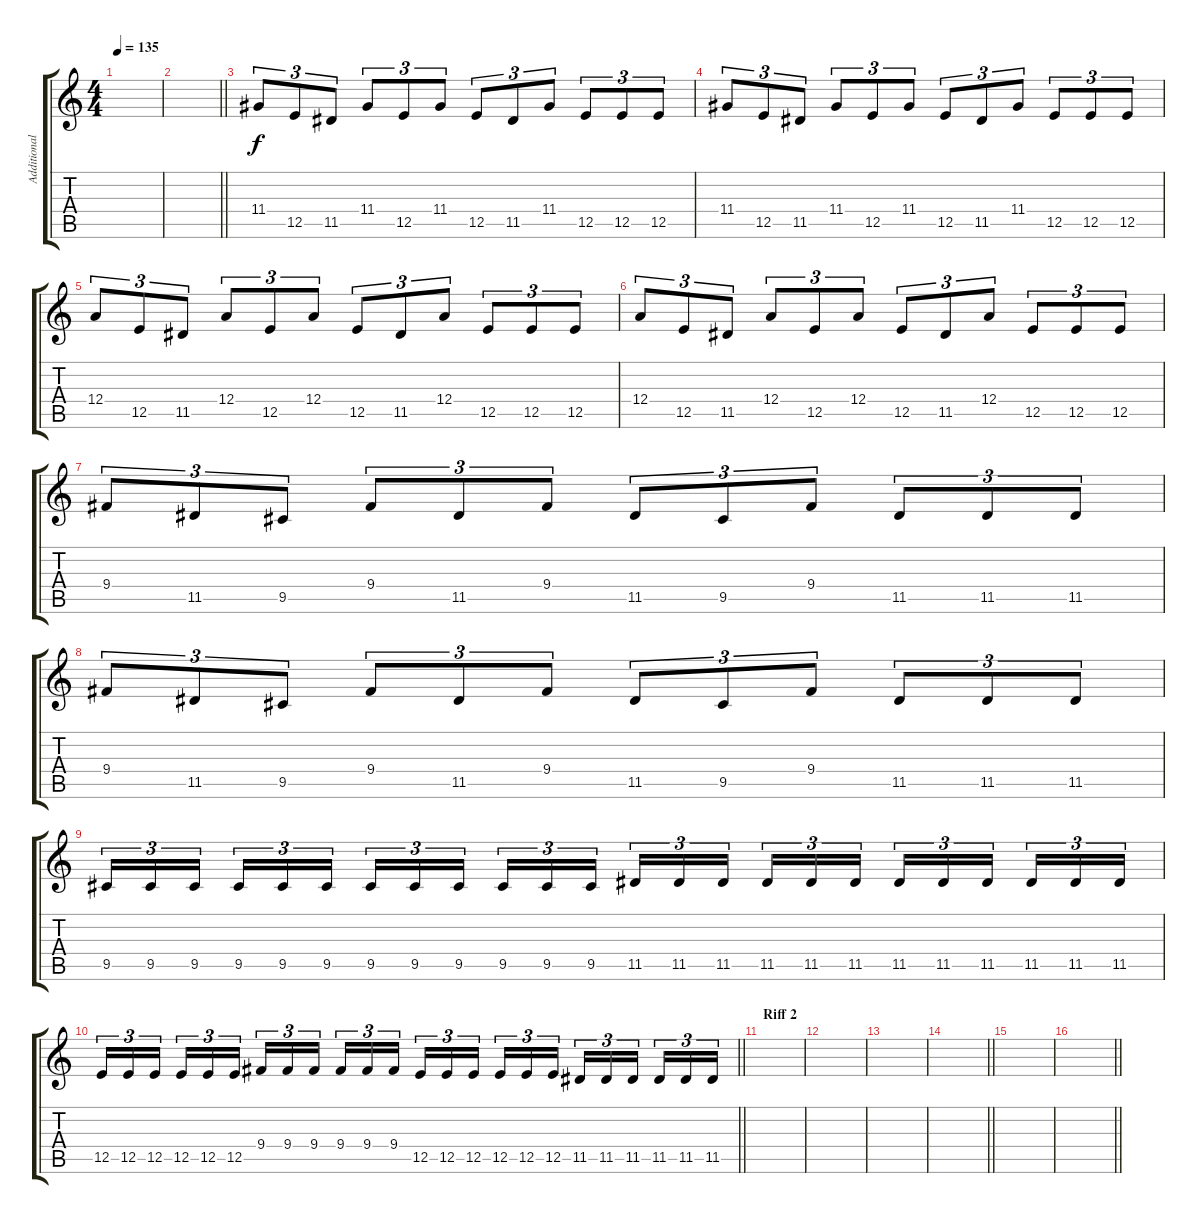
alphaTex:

\track ("Additional Guitar" "Additional") {instrument distortionguitar}
\staff {score tabs}
\tuning (B3 Gb3 D3 A2 E2 B1) {hide}
\ts (4 4)
\tempo 135
\clef g2
\ks c
|
\barLineRight lightlight
|
\section ("" "")
11.4.8{tu (3 2) volume 14 balance 13} 12.5.8{tu (3 2)} 11.5.8{tu (3 2)} 11.4.8{tu (3 2)} 12.5.8{tu (3 2)} 11.4.8{tu (3 2)} 12.5.8{tu (3 2)} 11.5.8{tu (3 2)} 11.4.8{tu (3 2)} 12.5.8{tu (3 2)} 12.5.8{tu (3 2)} 12.5.8{tu (3 2)} |
11.4.8{tu (3 2)} 12.5.8{tu (3 2)} 11.5.8{tu (3 2)} 11.4.8{tu (3 2)} 12.5.8{tu (3 2)} 11.4.8{tu (3 2)} 12.5.8{tu (3 2)} 11.5.8{tu (3 2)} 11.4.8{tu (3 2)} 12.5.8{tu (3 2)} 12.5.8{tu (3 2)} 12.5.8{tu (3 2)} |
12.4.8{tu (3 2)} 12.5.8{tu (3 2)} 11.5.8{tu (3 2)} 12.4.8{tu (3 2)} 12.5.8{tu (3 2)} 12.4.8{tu (3 2)} 12.5.8{tu (3 2)} 11.5.8{tu (3 2)} 12.4.8{tu (3 2)} 12.5.8{tu (3 2)} 12.5.8{tu (3 2)} 12.5.8{tu (3 2)} |
12.4.8{tu (3 2)} 12.5.8{tu (3 2)} 11.5.8{tu (3 2)} 12.4.8{tu (3 2)} 12.5.8{tu (3 2)} 12.4.8{tu (3 2)} 12.5.8{tu (3 2)} 11.5.8{tu (3 2)} 12.4.8{tu (3 2)} 12.5.8{tu (3 2)} 12.5.8{tu (3 2)} 12.5.8{tu (3 2)} |
9.4.8{tu (3 2)} 11.5.8{tu (3 2)} 9.5.8{tu (3 2)} 9.4.8{tu (3 2)} 11.5.8{tu (3 2)} 9.4.8{tu (3 2)} 11.5.8{tu (3 2)} 9.5.8{tu (3 2)} 9.4.8{tu (3 2)} 11.5.8{tu (3 2)} 11.5.8{tu (3 2)} 11.5.8{tu (3 2)} |
9.4.8{tu (3 2)} 11.5.8{tu (3 2)} 9.5.8{tu (3 2)} 9.4.8{tu (3 2)} 11.5.8{tu (3 2)} 9.4.8{tu (3 2)} 11.5.8{tu (3 2)} 9.5.8{tu (3 2)} 9.4.8{tu (3 2)} 11.5.8{tu (3 2)} 11.5.8{tu (3 2)} 11.5.8{tu (3 2)} |
9.5.16{tu (3 2)} 9.5.16{tu (3 2)} 9.5.16{tu (3 2) beam splitsecondary} 9.5.16{tu (3 2)} 9.5.16{tu (3 2)} 9.5.16{tu (3 2)} 9.5.16{tu (3 2)} 9.5.16{tu (3 2)} 9.5.16{tu (3 2) beam splitsecondary} 9.5.16{tu (3 2)} 9.5.16{tu (3 2)} 9.5.16{tu (3 2)} 11.5.16{tu (3 2)} 11.5.16{tu (3 2)} 11.5.16{tu (3 2) beam splitsecondary} 11.5.16{tu (3 2)} 11.5.16{tu (3 2)} 11.5.16{tu (3 2)} 11.5.16{tu (3 2)} 11.5.16{tu (3 2)} 11.5.16{tu (3 2) beam splitsecondary} 11.5.16{tu (3 2)} 11.5.16{tu (3 2)} 11.5.16{tu (3 2)} |
\barLineRight lightlight
12.5.16{tu (3 2)} 12.5.16{tu (3 2)} 12.5.16{tu (3 2) beam splitsecondary} 12.5.16{tu (3 2)} 12.5.16{tu (3 2)} 12.5.16{tu (3 2)} 9.4.16{tu (3 2)} 9.4.16{tu (3 2)} 9.4.16{tu (3 2) beam splitsecondary} 9.4.16{tu (3 2)} 9.4.16{tu (3 2)} 9.4.16{tu (3 2)} 12.5.16{tu (3 2)} 12.5.16{tu (3 2)} 12.5.16{tu (3 2) beam splitsecondary} 12.5.16{tu (3 2)} 12.5.16{tu (3 2)} 12.5.16{tu (3 2)} 11.5.16{tu (3 2)} 11.5.16{tu (3 2)} 11.5.16{tu (3 2) beam splitsecondary} 11.5.16{tu (3 2)} 11.5.16{tu (3 2)} 11.5.16{tu (3 2)} |
\section ("" "Riff 2")
|
|
|
\barLineRight lightlight
|
\section ("" "")
|
\barLineRight lightlight
